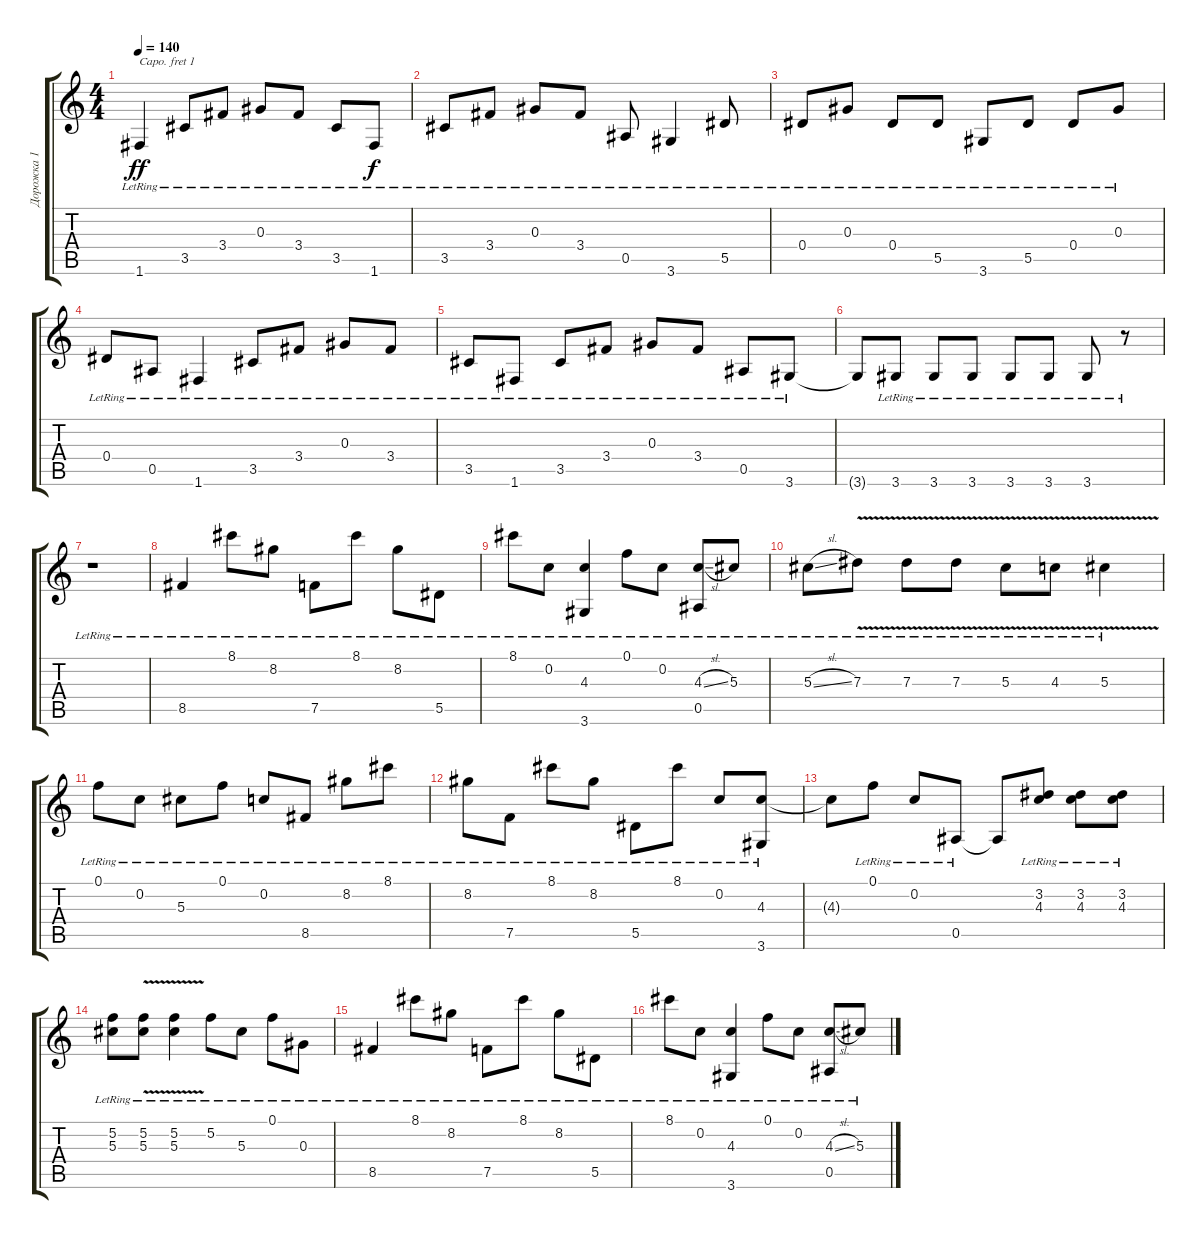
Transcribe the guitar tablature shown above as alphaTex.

\track ("Дорожка 1" "Дорожка 1") {instrument acousticguitarsteel}
\staff {score tabs}
\capo 1
\tuning (E4 B3 G3 D3 A2 E2) {hide}
\ts (4 4)
\tempo 140
\clef g2
\ks c
1.6{lr}.4{dy ff} 3.5{lr}.8 3.4{lr}.8 0.3{lr}.8 3.4{lr}.8 3.5{lr}.8 1.6{lr}.8{dy f} |
3.5{lr}.8 3.4{lr}.8 0.3{lr}.8 3.4{lr}.8 0.5{lr}.8 3.6{lr}.4 5.5{lr}.8 |
0.4{lr}.8 0.3{lr}.8 0.4{lr}.8 5.5{lr}.8 3.6{lr}.8 5.5{lr}.8 0.4{lr}.8 0.3{lr}.8 |
0.4{lr}.8 0.5{lr}.8 1.6{lr}.4 3.5{lr}.8 3.4{lr}.8 0.3{lr}.8 3.4{lr}.8 |
3.5{lr}.8 1.6{lr}.8 3.5{lr}.8 3.4{lr}.8 0.3{lr}.8 3.4{lr}.8 0.5{lr}.8 3.6{lr}.8 |
3.6{t}.8 3.6{lr}.8 3.6{lr}.8 3.6{lr}.8 3.6{lr}.8 3.6{lr}.8 3.6{lr}.8 r.8 |
r.1 |
8.5{lr}.4 8.1{lr}.8 8.2{lr}.8 7.5{lr}.8 8.1{lr}.8 8.2{lr}.8 5.5{lr}.8 |
8.1{lr}.8 0.2{lr}.8 (4.3{lr} 3.6{lr}).4 0.1{lr}.8 0.2{lr}.8 (4.3{sl lr} 0.5{lr}).8 5.3{lr}.8 |
5.3{sl lr}.8 7.3{v lr}.8 7.3{v lr}.8 7.3{v lr}.8 5.3{v lr}.8 4.3{v lr}.8 5.3{v lr}.4 |
0.1{lr}.8 0.2{lr}.8 5.3{lr}.8 0.1{lr}.8 0.2{lr}.8 8.5{lr}.8 8.2{lr}.8 8.1{lr}.8 |
8.2{lr}.8 7.5{lr}.8 8.1{lr}.8 8.2{lr}.8 5.5{lr}.8 8.1{lr}.8 0.2{lr}.8 (4.3{lr} 3.6{lr}).8 |
4.3{t}.8 0.1{lr}.8 0.2{lr}.8 0.5{lr}.8 0.5{t}.8 (3.2{lr} 4.3{lr}).8 (3.2{lr} 4.3{lr}).8 (3.2{lr} 4.3{lr}).8 |
(5.2{lr} 5.3{lr}).8 (5.2{lr} 5.3{v lr}).8 (5.2{v lr} 5.3{lr}).4 5.2{lr}.8 5.3{lr}.8 0.1{lr}.8 0.3{lr}.8 |
8.5{lr}.4 8.1{lr}.8 8.2{lr}.8 7.5{lr}.8 8.1{lr}.8 8.2{lr}.8 5.5{lr}.8 |
8.1{lr}.8 0.2{lr}.8 (4.3{lr} 3.6{lr}).4 0.1{lr}.8 0.2{lr}.8 (4.3{sl lr} 0.5{lr}).8 5.3{lr}.8
